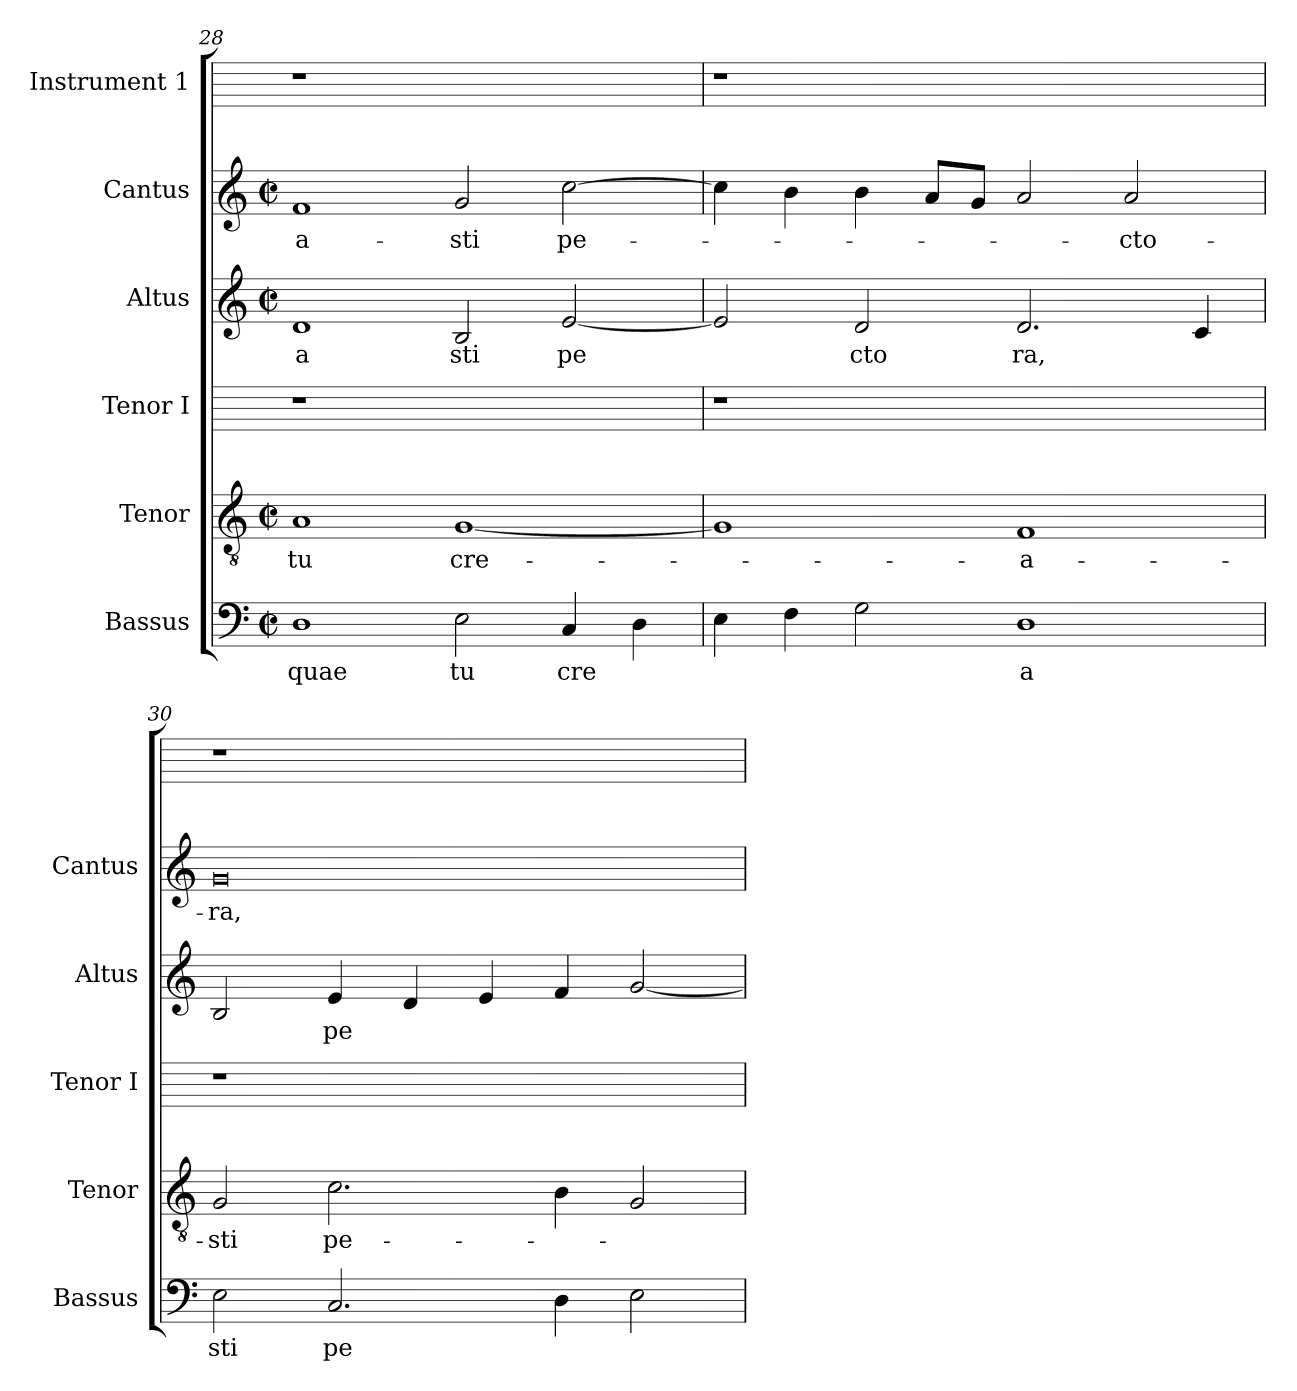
**kern	**text	**kern	**text	**kern	**kern	**text	**kern	**text	**kern
*part6	*part6	*part5	*part5	*part4	*part3	*part3	*part2	*part2	*part1
*staff6	*staff6	*staff5	*staff5	*staff4	*staff3	*staff3	*staff2	*staff2	*staff1
*I"Bassus	*	*I"Tenor	*	*I"Tenor I	*I"Altus	*	*I"Cantus	*	*I"Instrument 1
*I'Bassus	*	*I'Tenor	*	*I'Tenor I	*I'Altus	*	*I'Cantus	*	*
!!LO:LB:g=z
*clefF4	*	*clefGv2	*	*	*clefG2	*	*clefG2	*	*
*M2/2	*	*M2/2	*	*	*M2/2	*	*M2/2	*	*
*met(c|)	*	*met(c|)	*	*	*met(c|)	*	*met(c|)	*	*
=28	=28	=28	=28	=28	=28	=28	=28	=28	=28
!	!LO:LY:b:cj	!	!LO:LY:b:cj	!	!	!LO:LY:b:cj	!	!LO:LY:b:cj	!
1D	quae	1A	tu	1r	1d	-a	1f	a-	1r
!	!LO:LY:b:cj	!	!LO:LY:b:cj	!	!	!LO:LY:b:cj	!	!LO:LY:b:cj	!
2E\	tu	[<1G	cre-	1ryy	2B/	sti	2g/	-sti	1ryy
!	!LO:LY:b	!	!	!	!	!LO:LY:b:cj	!	!LO:LY:b:cj	!
4C/	cre	.	.	.	[<2e/	pe	[>2cc\	pe-	.
4D\	.	.	.	.	.	.	.	.	.
=29	=29	=29	=29	=29	=29	=29	=29	=29	=29
4E\	.	1G]	.	1r	2e/]	.	4cc\]	.	1r
4F\	.	.	.	.	.	.	4b\	.	.
!	!	!	!	!	!	!LO:LY:b:cj	!	!	!
2G\	.	.	.	.	2d/	cto	4b\	.	.
.	.	.	.	.	.	.	8a/L	.	.
.	.	.	.	.	.	.	8g/J	.	.
!	!LO:LY:b:cj	!	!LO:LY:b:cj	!	!	!LO:LY:b	!	!	!
1D	a	1F	-a-	1ryy	2.d/	ra,	2a/	.	1ryy
!	!	!	!	!	!	!	!	!LO:LY:b:cj	!
.	.	.	.	.	.	.	2a/	-cto-	.
.	.	.	.	.	4c/	.	.	.	.
=30	=30	=30	=30	=30	=30	=30	=30	=30	=30
!	!LO:LY:b:cj	!	!LO:LY:b:cj	!	!	!	!	!LO:LY:b:cj	!
2E\	sti	2G/	-sti	1r	2B/	.	0g	-ra,	1r
!	!LO:LY:b:cj	!	!LO:LY:b:cj	!	!	!LO:LY:b:cj	!	!	!
2.C/	pe	2.c\	pe-	.	4e/	pe	.	.	.
.	.	.	.	.	4d/	.	.	.	.
.	.	.	.	1ryy	4e/	.	.	.	1ryy
4D\	.	4B\	.	.	4f/	.	.	.	.
2E\	.	2G/	.	.	[<2g/	.	.	.	.
=	=	=	=	=	=	=	=	=	=
*-	*-	*-	*-	*-	*-	*-	*-	*-	*-
